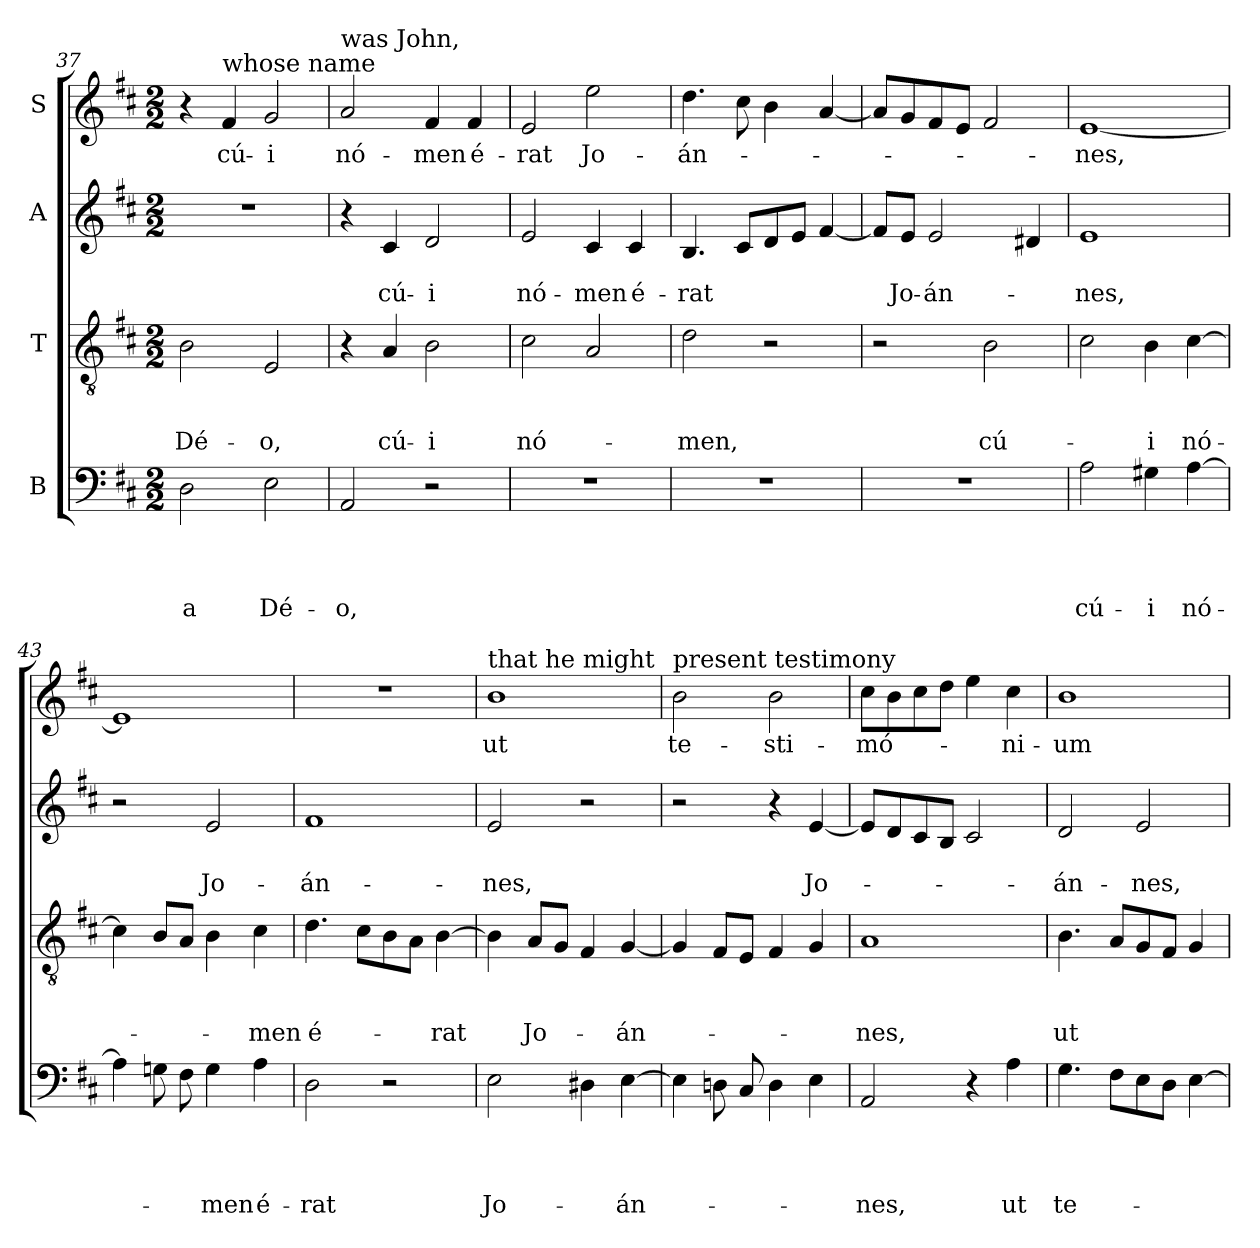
**kern	**text	**text	**text	**text	**kern	**text	**text	**text	**kern	**text	**text	**kern	**text
*part4	*part4	*part4	*part4	*part4	*part3	*part3	*part3	*part3	*part2	*part2	*part2	*part1	*part1
*staff4	*staff4	*staff4	*staff4	*staff4	*staff3	*staff3	*staff3	*staff3	*staff2	*staff2	*staff2	*staff1	*staff1
*I"B	*	*	*	*	*I"T	*	*	*	*I"A	*	*	*I"S	*
*clefF4	*	*	*	*	*clefGv2	*	*	*	*clefG2	*	*	*clefG2	*
*k[f#c#]	*	*	*	*	*k[f#c#]	*	*	*	*k[f#c#]	*	*	*k[f#c#]	*
*D:	*	*	*	*	*D:	*	*	*	*D:	*	*	*D:	*
*M2/2	*	*	*	*	*M2/2	*	*	*	*M2/2	*	*	*M2/2	*
=37	=37	=37	=37	=37	=37	=37	=37	=37	=37	=37	=37	=37	=37
!	!	!	!	!LO:LY:b	!	!	!	!LO:LY:b	!	!	!	!	!
2D\	.	.	.	a	2B\	.	.	Dé-	1r	.	.	4r	.
!	!	!	!	!	!	!	!	!	!	!	!	!LO:TX:a:t=whose name	!
!	!	!	!	!	!	!	!	!	!	!	!	!	!LO:LY:b
.	.	.	.	.	.	.	.	.	.	.	.	4f#/	cú-
!	!	!	!	!LO:LY:b	!	!	!	!LO:LY:b	!	!	!	!	!LO:LY:b
2E\	.	.	.	Dé-	2E/	.	.	-o,	.	.	.	2g/	-i
!!LO:LB:g=z
=38	=38	=38	=38	=38	=38	=38	=38	=38	=38	=38	=38	=38	=38
!	!	!	!	!	!	!	!	!	!	!	!	!LO:TX:a:t=was John,	!
!	!	!	!	!LO:LY:b	!	!	!	!	!	!	!	!	!LO:LY:b
2AA/	.	.	.	-o,	4r	.	.	.	4r	.	.	2a/	nó-
!	!	!	!	!	!	!	!	!LO:LY:b	!	!	!LO:LY:b	!	!
.	.	.	.	.	4A/	.	.	cú-	4c#/	.	cú-	.	.
!	!	!	!	!	!	!	!	!LO:LY:b	!	!	!LO:LY:b	!	!LO:LY:b
2r	.	.	.	.	2B\	.	.	-i	2d/	.	-i	4f#/	-men
!	!	!	!	!	!	!	!	!	!	!	!	!	!LO:LY:b
.	.	.	.	.	.	.	.	.	.	.	.	4f#/	é-
=39	=39	=39	=39	=39	=39	=39	=39	=39	=39	=39	=39	=39	=39
!	!	!	!	!	!	!	!	!LO:LY:b	!	!	!LO:LY:b	!	!LO:LY:b
1r	.	.	.	.	2c#\	.	.	nó-	2e/	.	nó-	2e/	-rat
!	!	!	!	!	!	!	!	!	!	!	!LO:LY:b	!	!LO:LY:b
.	.	.	.	.	2A/	.	.	.	4c#/	.	-men	2ee\	Jo-
!	!	!	!	!	!	!	!	!	!	!	!LO:LY:b	!	!
.	.	.	.	.	.	.	.	.	4c#/	.	é-	.	.
=40	=40	=40	=40	=40	=40	=40	=40	=40	=40	=40	=40	=40	=40
!	!	!	!	!	!	!	!	!LO:LY:b	!	!	!LO:LY:b	!	!LO:LY:b
1r	.	.	.	.	2d\	.	.	-men,	4.B/	.	-rat	4.dd\	-án-
.	.	.	.	.	.	.	.	.	8c#/L	.	.	8cc#\	.
.	.	.	.	.	2r	.	.	.	8d/	.	.	4b\	.
.	.	.	.	.	.	.	.	.	8e/J	.	.	.	.
.	.	.	.	.	.	.	.	.	[4f#/	.	.	[4a/	.
=41	=41	=41	=41	=41	=41	=41	=41	=41	=41	=41	=41	=41	=41
1r	.	.	.	.	2r	.	.	.	8f#/L]	.	.	8a/L]	.
!	!	!	!	!	!	!	!	!	!	!	!LO:LY:b	!	!
.	.	.	.	.	.	.	.	.	8e/J	.	Jo-	8g/	.
!	!	!	!	!	!	!	!	!	!	!	!LO:LY:b	!	!
.	.	.	.	.	.	.	.	.	2e/	.	-án-	8f#/	.
.	.	.	.	.	.	.	.	.	.	.	.	8e/J	.
!	!	!	!	!	!	!	!	!LO:LY:b	!	!	!	!	!
.	.	.	.	.	2B\	.	.	cú-	.	.	.	2f#/	.
.	.	.	.	.	.	.	.	.	4d#i/	.	.	.	.
=42	=42	=42	=42	=42	=42	=42	=42	=42	=42	=42	=42	=42	=42
!	!	!	!	!LO:LY:b	!	!	!	!	!	!	!LO:LY:b	!	!LO:LY:b
2A\	.	.	.	cú-	2c#\	.	.	.	1e	.	-nes,	[1e	-nes,
!	!	!	!	!LO:LY:b	!	!	!	!LO:LY:b	!	!	!	!	!
4G#i\	.	.	.	-i	4B\	.	.	-i	.	.	.	.	.
!	!	!	!	!LO:LY:b	!	!	!	!LO:LY:b	!	!	!	!	!
[4A\	.	.	.	nó-	[4c#\	.	.	nó-	.	.	.	.	.
=43	=43	=43	=43	=43	=43	=43	=43	=43	=43	=43	=43	=43	=43
4A\]	.	.	.	.	4c#\]	.	.	.	2r	.	.	1e]	.
8Gni\	.	.	.	.	8B/L	.	.	.	.	.	.	.	.
8F#\	.	.	.	.	8A/J	.	.	.	.	.	.	.	.
!	!	!	!	!LO:LY:b	!	!	!	!	!	!	!LO:LY:b	!	!
4G\	.	.	.	-men	4B\	.	.	.	2e/	.	Jo-	.	.
!	!	!	!	!LO:LY:b	!	!	!	!LO:LY:b	!	!	!	!	!
4A\	.	.	.	é-	4c#\	.	.	-men	.	.	.	.	.
!!LO:PB:g=z
=44	=44	=44	=44	=44	=44	=44	=44	=44	=44	=44	=44	=44	=44
!	!	!	!	!LO:LY:b	!	!	!	!LO:LY:b	!	!	!LO:LY:b	!	!
2D\	.	.	.	-rat	4.d\	.	.	é-	1f#	.	-án-	1r	.
.	.	.	.	.	8c#\L	.	.	.	.	.	.	.	.
2r	.	.	.	.	8B\	.	.	.	.	.	.	.	.
.	.	.	.	.	8A\J	.	.	.	.	.	.	.	.
!	!	!	!	!	!	!	!	!LO:LY:b	!	!	!	!	!
.	.	.	.	.	[4B\	.	.	-rat	.	.	.	.	.
=45	=45	=45	=45	=45	=45	=45	=45	=45	=45	=45	=45	=45	=45
!	!	!	!	!	!	!	!	!	!	!	!	!LO:TX:a:t=that he might	!
!	!	!	!	!LO:LY:b	!	!	!	!	!	!	!LO:LY:b	!	!LO:LY:b
2E\	.	.	.	Jo-	4B\]	.	.	.	2e/	.	-nes,	1b	ut
!	!	!	!	!	!	!	!	!LO:LY:b	!	!	!	!	!
.	.	.	.	.	8A/L	.	.	Jo-	.	.	.	.	.
.	.	.	.	.	8G/J	.	.	.	.	.	.	.	.
4D#i\	.	.	.	.	4F#/	.	.	.	2r	.	.	.	.
!	!	!	!	!LO:LY:b	!	!	!	!LO:LY:b	!	!	!	!	!
[4E\	.	.	.	-án-	[4G/	.	.	-án-	.	.	.	.	.
=46	=46	=46	=46	=46	=46	=46	=46	=46	=46	=46	=46	=46	=46
!	!	!	!	!	!	!	!	!	!	!	!	!LO:TX:a:t=present testimony	!
!	!	!	!	!	!	!	!	!	!	!	!	!	!LO:LY:b
4E\]	.	.	.	.	4G/]	.	.	.	2r	.	.	2b\	te-
8Dni\	.	.	.	.	8F#/L	.	.	.	.	.	.	.	.
8C#/	.	.	.	.	8E/J	.	.	.	.	.	.	.	.
!	!	!	!	!	!	!	!	!	!	!	!	!	!LO:LY:b
4D\	.	.	.	.	4F#/	.	.	.	4r	.	.	2b\	-sti-
!	!	!	!	!	!	!	!	!	!	!	!LO:LY:b	!	!
4E\	.	.	.	.	4G/	.	.	.	[4e/	.	Jo-	.	.
=47	=47	=47	=47	=47	=47	=47	=47	=47	=47	=47	=47	=47	=47
!	!	!	!	!LO:LY:b	!	!	!	!LO:LY:b	!	!	!	!	!LO:LY:b
2AA/	.	.	.	-nes,	1A	.	.	-nes,	8e/L]	.	.	8cc#\L	-mó-
.	.	.	.	.	.	.	.	.	8d/	.	.	8b\	.
.	.	.	.	.	.	.	.	.	8c#/	.	.	8cc#\	.
.	.	.	.	.	.	.	.	.	8B/J	.	.	8dd\J	.
4r	.	.	.	.	.	.	.	.	2c#/	.	.	4ee\	.
!	!	!	!	!LO:LY:b	!	!	!	!	!	!	!	!	!LO:LY:b
4A\	.	.	.	ut	.	.	.	.	.	.	.	4cc#\	-ni-
=48	=48	=48	=48	=48	=48	=48	=48	=48	=48	=48	=48	=48	=48
!	!	!	!	!LO:LY:b	!	!	!	!LO:LY:b	!	!	!LO:LY:b	!	!LO:LY:b
4.G\	.	.	.	te-	4.B\	.	.	ut	2d/	.	-án-	1b	-um
8F#\L	.	.	.	.	8A/L	.	.	.	.	.	.	.	.
!	!	!	!	!	!	!	!	!	!	!	!LO:LY:b	!	!
8E\	.	.	.	.	8G/	.	.	.	2e/	.	-nes,	.	.
8D\J	.	.	.	.	8F#/J	.	.	.	.	.	.	.	.
[4E\	.	.	.	.	4G/	.	.	.	.	.	.	.	.
=	=	=	=	=	=	=	=	=	=	=	=	=	=
*-	*-	*-	*-	*-	*-	*-	*-	*-	*-	*-	*-	*-	*-
